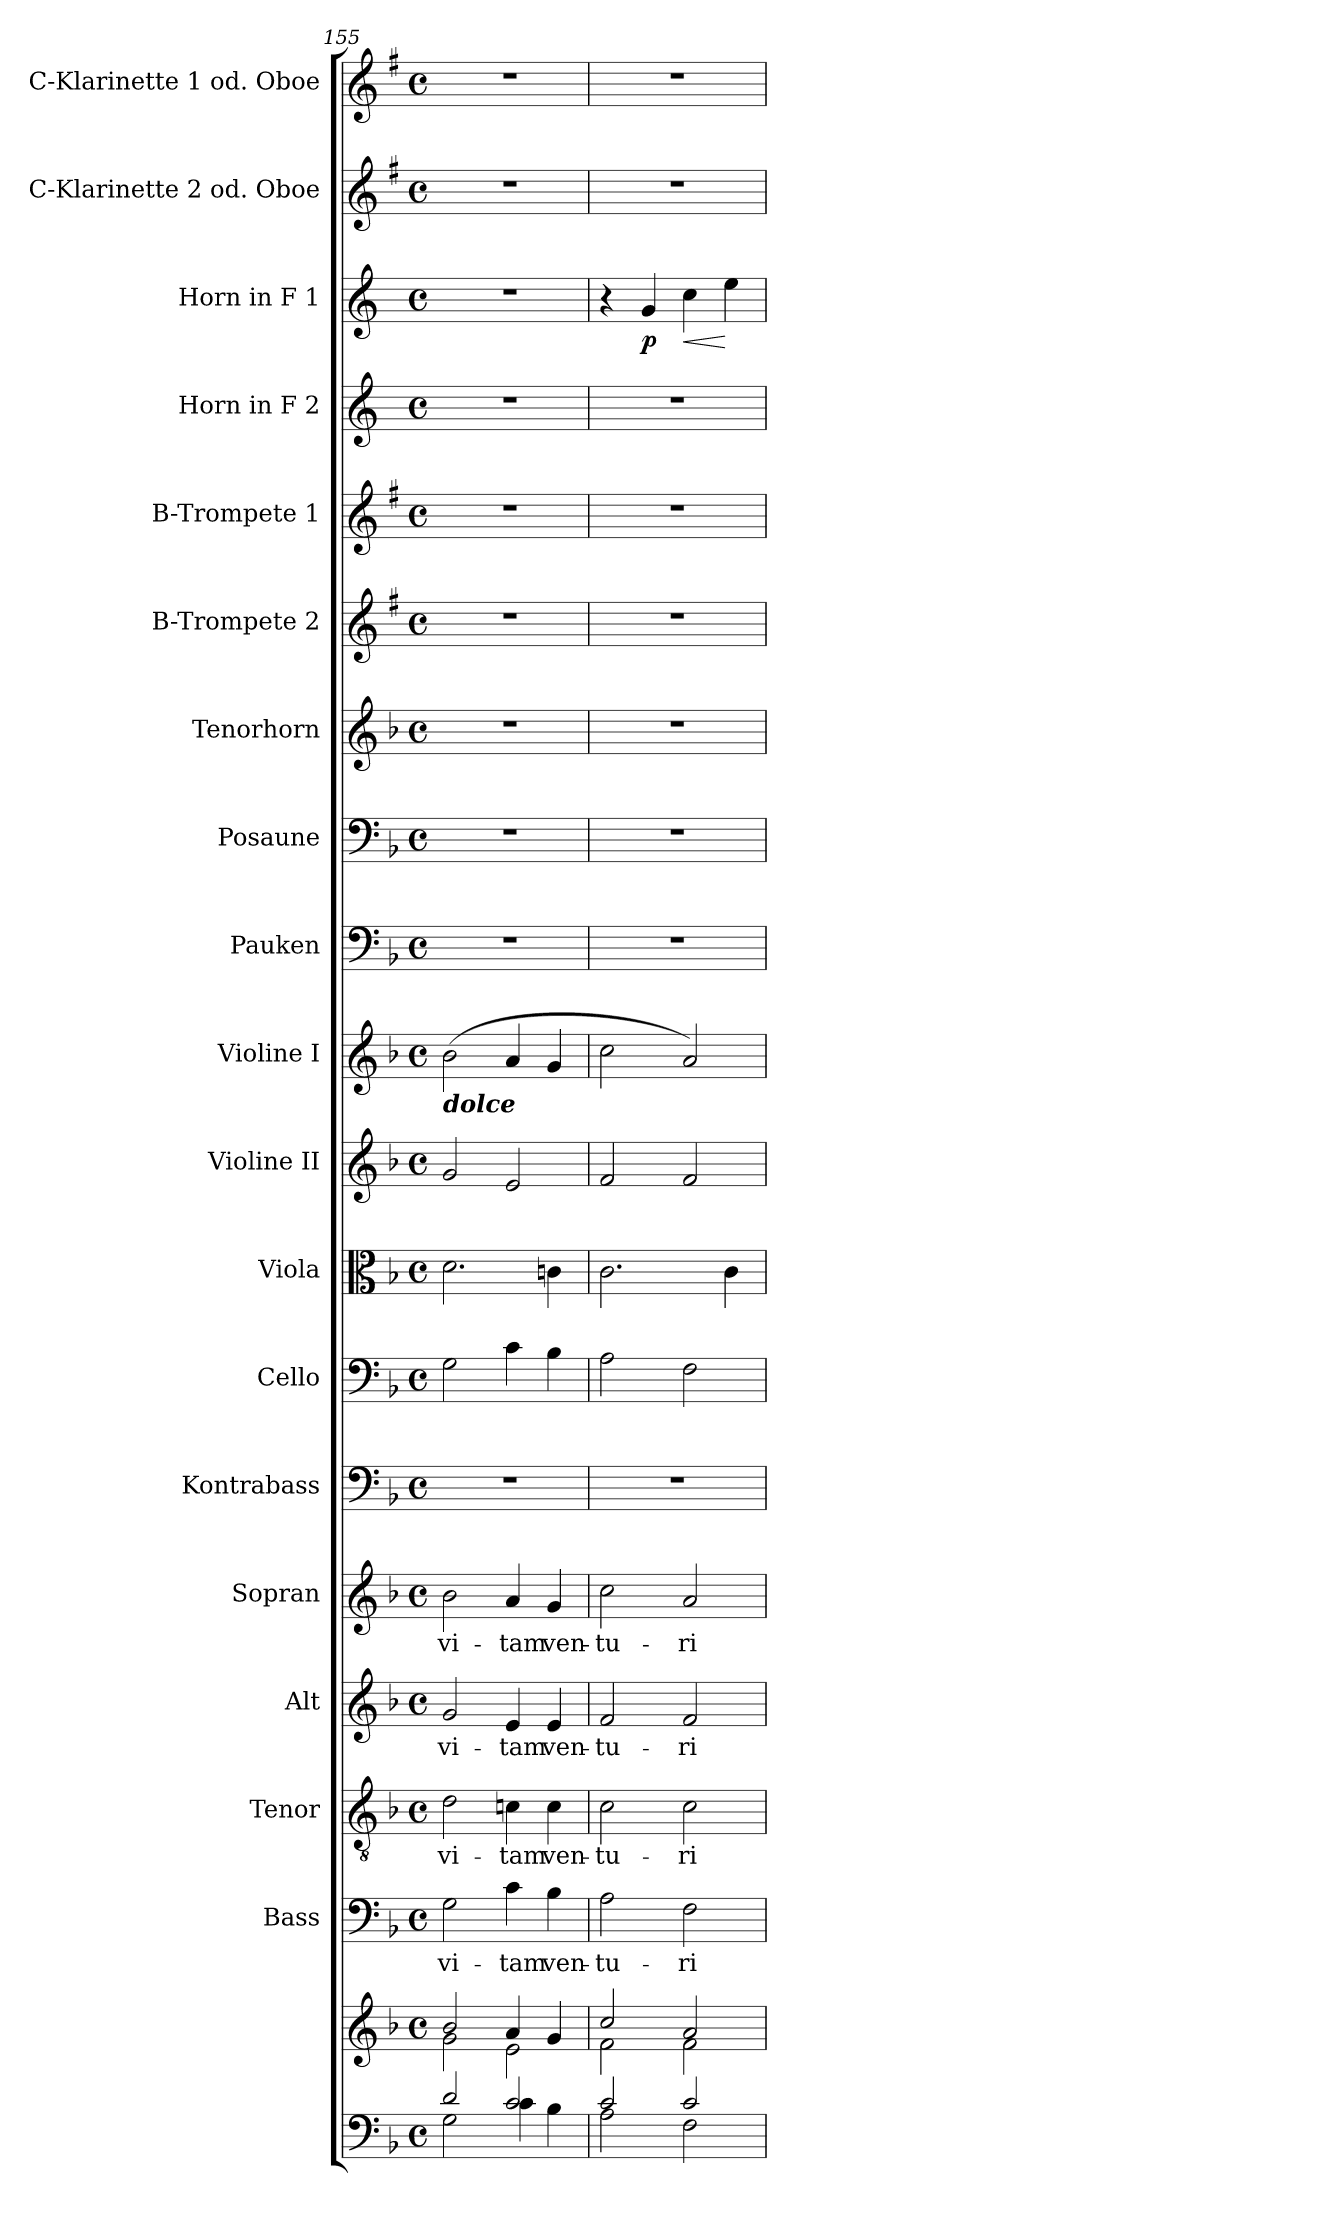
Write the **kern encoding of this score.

**kern	**kern	**kern	**text	**kern	**text	**kern	**text	**kern	**text	**kern	**kern	**kern	**kern	**kern	**kern	**kern	**kern	**kern	**kern	**kern	**kern	**dynam	**kern	**kern
*part19	*part19	*part18	*part18	*part17	*part17	*part16	*part16	*part15	*part15	*part14	*part13	*part12	*part11	*part10	*part9	*part8	*part7	*part6	*part5	*part4	*part3	*part3	*part2	*part1
*staff20	*staff19	*staff18	*staff18	*staff17	*staff17	*staff16	*staff16	*staff15	*staff15	*staff14	*staff13	*staff12	*staff11	*staff10	*staff9	*staff8	*staff7	*staff6	*staff5	*staff4	*staff3	*staff3	*staff2	*staff1
*	*	*I"Bass	*	*I"Tenor	*	*I"Alt	*	*I"Sopran	*	*I"Kontrabass	*I"Cello	*I"Viola	*I"Violine II	*I"Violine I	*I"Pauken	*I"Posaune	*I"Tenorhorn	*I"B-Trompete 2	*I"B-Trompete 1	*I"Horn in F 2	*I"Horn in F 1	*	*I"C-Klarinette 2 od. Oboe	*I"C-Klarinette 1 od. Oboe
*	*	*I'B.	*	*I'T.	*	*I'A.	*	*I'S.	*	*I'Kb.	*	*I'Vla.	*I'Vl. II	*I'Vl. I	*I'Pk.	*I'Pos.	*I'T. Hrn.	*I'B Trp. 2	*I'B Trp. 1	*	*	*	*I'C Kl. 2	*I'C Kl. 1
*clefF4	*clefG2	*clefF4	*	*clefGv2	*	*clefG2	*	*clefG2	*	*clefF4	*clefF4	*clefC3	*clefG2	*clefG2	*clefF4	*clefF4	*clefG2	*clefG2	*clefG2	*clefG2	*clefG2	*	*clefG2	*clefG2
*	*	*	*	*	*	*	*	*	*	*ITrd7c12	*	*	*	*	*	*	*ITrd8c14	*ITrd1c2	*ITrd1c2	*ITrd4c7	*ITrd4c7	*	*ITrd1c2	*ITrd1c2
*k[b-]	*k[b-]	*k[b-]	*	*k[b-]	*	*k[b-]	*	*k[b-]	*	*k[b-]	*k[b-]	*k[b-]	*k[b-]	*k[b-]	*k[b-]	*k[b-]	*k[b-]	*k[b-]	*k[b-]	*k[b-]	*k[b-]	*	*k[b-]	*k[b-]
*F:	*F:	*F:	*	*F:	*	*F:	*	*F:	*	*F:	*F:	*F:	*F:	*F:	*F:	*F:	*F:	*F:	*F:	*F:	*F:	*	*F:	*F:
*M4/4	*M4/4	*M4/4	*	*M4/4	*	*M4/4	*	*M4/4	*	*M4/4	*M4/4	*M4/4	*M4/4	*M4/4	*M4/4	*M4/4	*M4/4	*M4/4	*M4/4	*M4/4	*M4/4	*	*M4/4	*M4/4
*met(c)	*met(c)	*met(c)	*	*met(c)	*	*met(c)	*	*met(c)	*	*met(c)	*met(c)	*met(c)	*met(c)	*met(c)	*met(c)	*met(c)	*met(c)	*met(c)	*met(c)	*met(c)	*met(c)	*	*met(c)	*met(c)
=155	=155	=155	=155	=155	=155	=155	=155	=155	=155	=155	=155	=155	=155	=155	=155	=155	=155	=155	=155	=155	=155	=155	=155	=155
*^	*^	*	*	*	*	*	*	*	*	*	*	*	*	*	*	*	*	*	*	*	*	*	*	*
!	!	!	!	!	!	!	!	!	!	!	!	!	!	!	!	!LO:TX:b:Bi:t=dolce	!	!	!	!	!	!	!	!	!	!
!	!	!	!	!	!LO:LY:b	!	!LO:LY:b	!	!LO:LY:b	!	!LO:LY:b	!	!	!	!	!	!	!	!	!	!	!	!	!	!	!
2d/	2G\	2b-/	2g\	2G\	vi-	2d\	vi-	2g/	vi-	2b-\	vi-	1r	2G\	2.d\	2g/	(>2b-\	1r	1r	1r	1r	1r	1r	1r	.	1r	1r
!	!	!	!	!	!LO:LY:b	!	!LO:LY:b	!	!LO:LY:b	!	!LO:LY:b	!	!	!	!	!	!	!	!	!	!	!	!	!	!	!
2c/	4c\	4a/	2e\	4c\	-tam	4cn\	-tam	4e/	-tam	4a/	-tam	.	4c\	.	2e/	4a/	.	.	.	.	.	.	.	.	.	.
!	!	!	!	!	!LO:LY:b	!	!LO:LY:b	!	!LO:LY:b	!	!LO:LY:b	!	!	!	!	!	!	!	!	!	!	!	!	!	!	!
.	4B-\	4g/	.	4B-\	ven-	4c\	ven-	4e/	ven-	4g/	ven-	.	4B-\	4cn\	.	4g/	.	.	.	.	.	.	.	.	.	.
=156	=156	=156	=156	=156	=156	=156	=156	=156	=156	=156	=156	=156	=156	=156	=156	=156	=156	=156	=156	=156	=156	=156	=156	=156	=156	=156
!	!	!	!	!	!LO:LY:b	!	!LO:LY:b	!	!LO:LY:b	!	!LO:LY:b	!	!	!	!	!	!	!	!	!	!	!	!	!	!	!
2c/	2A\	2cc/	2f\	2A\	-tu-	2c\	-tu-	2f/	-tu-	2cc\	-tu-	1r	2A\	2.c\	2f/	2cc\	1r	1r	1r	1r	1r	1r	4r	.	1r	1r
!	!	!	!	!	!	!	!	!	!	!	!	!	!	!	!	!	!	!	!	!	!	!	!	!LO:DY:b	!	!
.	.	.	.	.	.	.	.	.	.	.	.	.	.	.	.	.	.	.	.	.	.	.	4c/	p	.	.
!	!	!	!	!	!LO:LY:b	!	!LO:LY:b	!	!LO:LY:b	!	!LO:LY:b	!	!	!	!	!	!	!	!	!	!	!	!	!LO:HP:b	!	!
2c/	2F\	2a/	2f\	2F\	-ri	2c\	-ri	2f/	-ri	2a/	-ri	.	2F\	.	2f/	2a/)	.	.	.	.	.	.	4f\	<	.	.
.	.	.	.	.	.	.	.	.	.	.	.	.	.	4c\	.	.	.	.	.	.	.	.	4a\	[	.	.
*v	*v	*	*	*	*	*	*	*	*	*	*	*	*	*	*	*	*	*	*	*	*	*	*	*	*	*
*	*v	*v	*	*	*	*	*	*	*	*	*	*	*	*	*	*	*	*	*	*	*	*	*	*	*
=	=	=	=	=	=	=	=	=	=	=	=	=	=	=	=	=	=	=	=	=	=	=	=	=
*-	*-	*-	*-	*-	*-	*-	*-	*-	*-	*-	*-	*-	*-	*-	*-	*-	*-	*-	*-	*-	*-	*-	*-	*-
